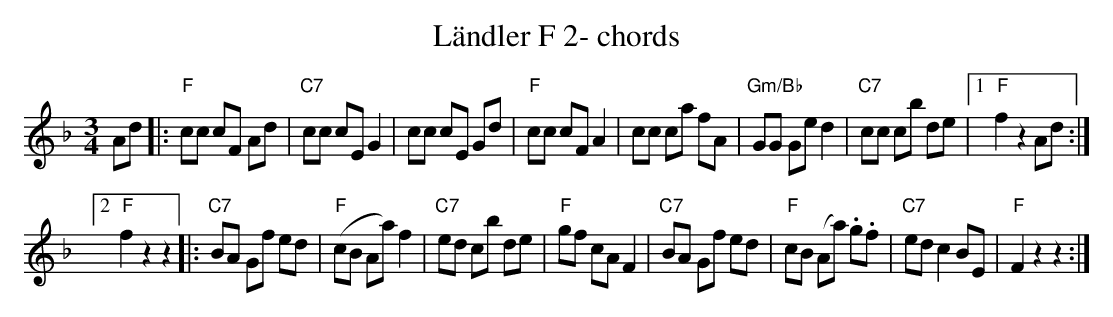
X:1
T:Ländler F 2- chords
M:3/4
L:1/8
K:Fmaj%%MIDI gchordon
Ad |: "F"cc cF Ad | "C7"cc cE G2 | cc cE Gd | "F"cc cF A2 |\
cc ca fA | "Gm/Bb"GG Ge d2 | "C7"cc cb de |1 "F"f2z2 Ad :|2
"F"f2z2z2 |: "C7"BA Gf ed | "F"(cB Aa) f2 | "C7"ed cb de | "F"gf cA F2 |\
"C7"BA Gf ed | "F"cB (Aa) .g.f | "C7"ed c2 BE | "F"F2z2z2 :|
